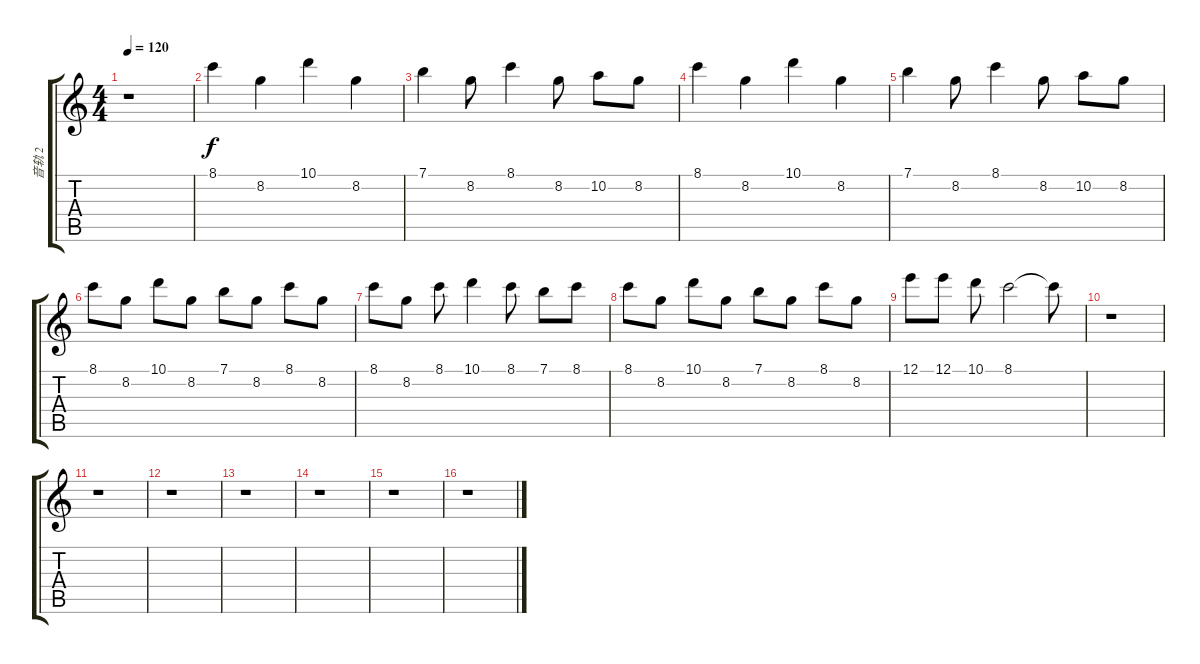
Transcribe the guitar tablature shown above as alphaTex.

\track ("音轨 2" "音轨 2") {instrument overdrivenguitar}
\staff {score tabs}
\tuning (E4 B3 G3 D3 A2 E2) {hide}
\ts (4 4)
\tempo 120
\clef g2
\ks c
r.1{dy f instrument overdrivenguitar} |
8.1.4 8.2.4 10.1.4 8.2.4 |
7.1.4 8.2.8 8.1.4 8.2.8 10.2.8 8.2.8 |
8.1.4 8.2.4 10.1.4 8.2.4 |
7.1.4 8.2.8 8.1.4 8.2.8 10.2.8 8.2.8 |
8.1.8 8.2.8 10.1.8 8.2.8 7.1.8 8.2.8 8.1.8 8.2.8 |
8.1.8 8.2.8 8.1.8 10.1.4 8.1.8 7.1.8 8.1.8 |
8.1.8 8.2.8 10.1.8 8.2.8 7.1.8 8.2.8 8.1.8 8.2.8 |
12.1.8 12.1.8 10.1.8 8.1.2 8.1{t}.8 |
r.1 |
r.1 |
r.1 |
r.1 |
r.1 |
r.1 |
r.1
